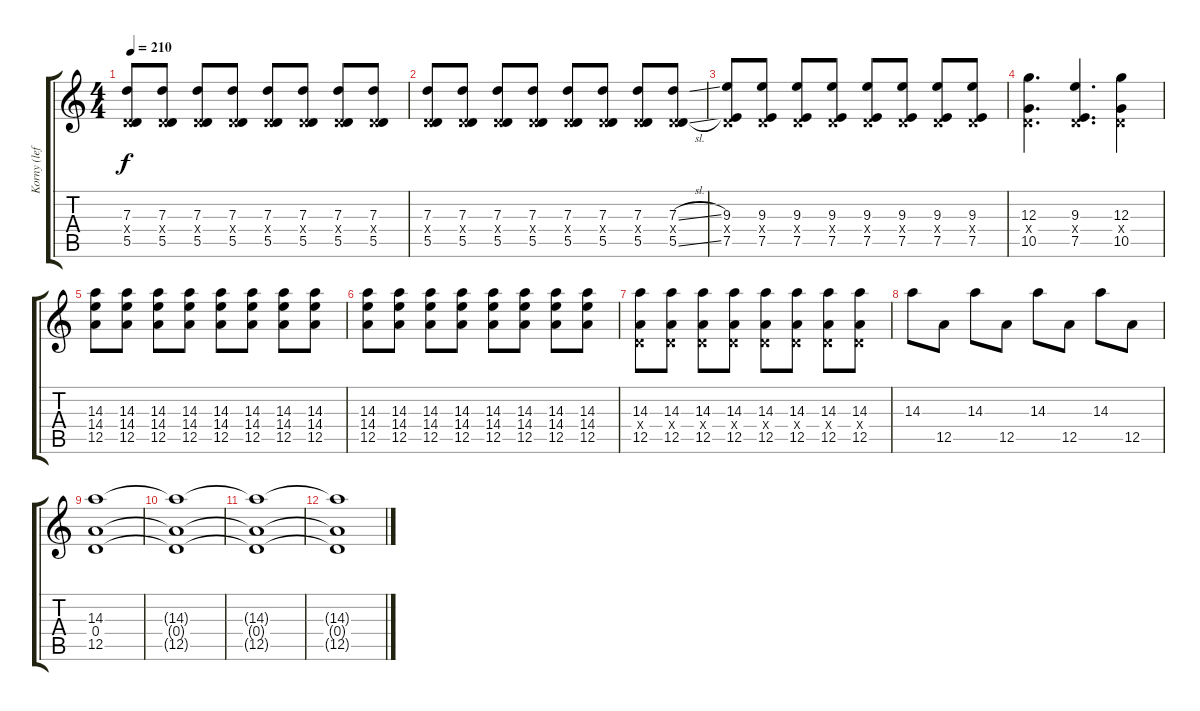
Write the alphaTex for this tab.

\track ("Korny (left)" "Korny (lef") {instrument distortionguitar}
\staff {score tabs}
\tuning (E4 B3 G3 D3 A2 E2) {hide}
\ts (4 4)
\tempo 210
\clef g2
\ks c
(7.3 0.4{x} 5.5).8{dy f} (7.3 0.4{x} 5.5).8 (7.3 0.4{x} 5.5).8 (7.3 0.4{x} 5.5).8 (7.3 0.4{x} 5.5).8 (7.3 0.4{x} 5.5).8 (7.3 0.4{x} 5.5).8 (7.3 0.4{x} 5.5).8 |
(7.3 0.4{x} 5.5).8 (7.3 0.4{x} 5.5).8 (7.3 0.4{x} 5.5).8 (7.3 0.4{x} 5.5).8 (7.3 0.4{x} 5.5).8 (7.3 0.4{x} 5.5).8 (7.3 0.4{x} 5.5).8 (7.3{sl} 0.4{x} 5.5{sl}).8 |
(9.3 0.4{x} 7.5).8 (9.3 0.4{x} 7.5).8 (9.3 0.4{x} 7.5).8 (9.3 0.4{x} 7.5).8 (9.3 0.4{x} 7.5).8 (9.3 0.4{x} 7.5).8 (9.3 0.4{x} 7.5).8 (9.3 0.4{x} 7.5).8 |
(12.3 0.4{x} 10.5).4{d} (9.3 0.4{x} 7.5).4{d} (12.3 0.4{x} 10.5).4 |
(14.3 14.4 12.5).8 (14.3 14.4 12.5).8 (14.3 14.4 12.5).8 (14.3 14.4 12.5).8 (14.3 14.4 12.5).8 (14.3 14.4 12.5).8 (14.3 14.4 12.5).8 (14.3 14.4 12.5).8 |
(14.3 14.4 12.5).8 (14.3 14.4 12.5).8 (14.3 14.4 12.5).8 (14.3 14.4 12.5).8 (14.3 14.4 12.5).8 (14.3 14.4 12.5).8 (14.3 14.4 12.5).8 (14.3 14.4 12.5).8 |
(14.3 0.4{x} 12.5).8 (14.3 0.4{x} 12.5).8 (14.3 0.4{x} 12.5).8 (14.3 0.4{x} 12.5).8 (14.3 0.4{x} 12.5).8 (14.3 0.4{x} 12.5).8 (14.3 0.4{x} 12.5).8 (14.3 0.4{x} 12.5).8 |
14.3.8 12.5.8 14.3.8 12.5.8 14.3.8 12.5.8 14.3.8 12.5.8 |
(14.3 0.4 12.5).1 |
(14.3{t} 0.4{t} 12.5{t}).1 |
(14.3{t} 0.4{t} 12.5{t}).1 |
(14.3{t} 0.4{t} 12.5{t}).1
